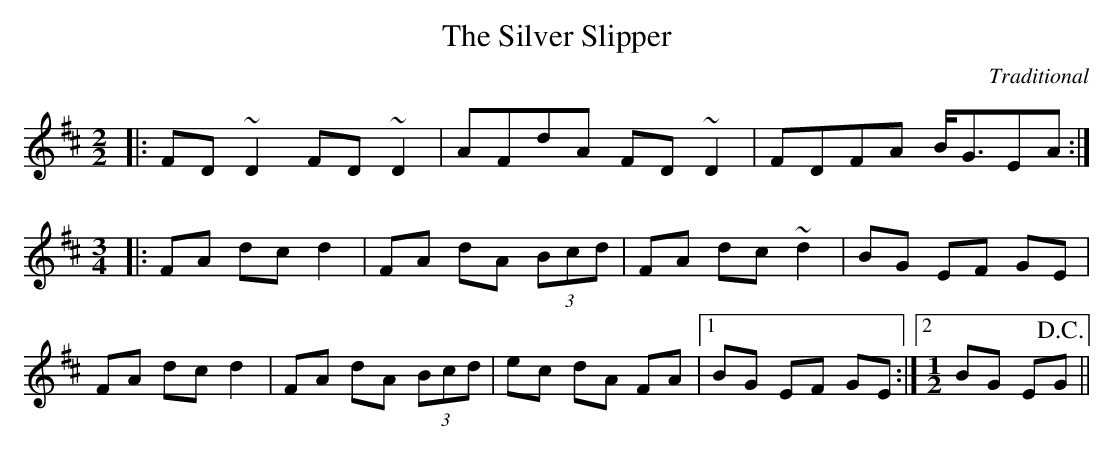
X:1
T: The Silver Slipper
C:Traditional
M: 2/2
L: 1/8
K: Dmaj
|:FD ~D2 FD ~D2|AFdA FD ~D2|FDFA B<GEA:|
M: 3/4
|:FA dc d2|FA dA (3Bcd|FA dc ~d2|BG EF GE|
FA dc d2|FA dA (3Bcd|ec dA FA|1 BG EF GE:|2 [M: 1/2]BG E!D.C.!G ||
